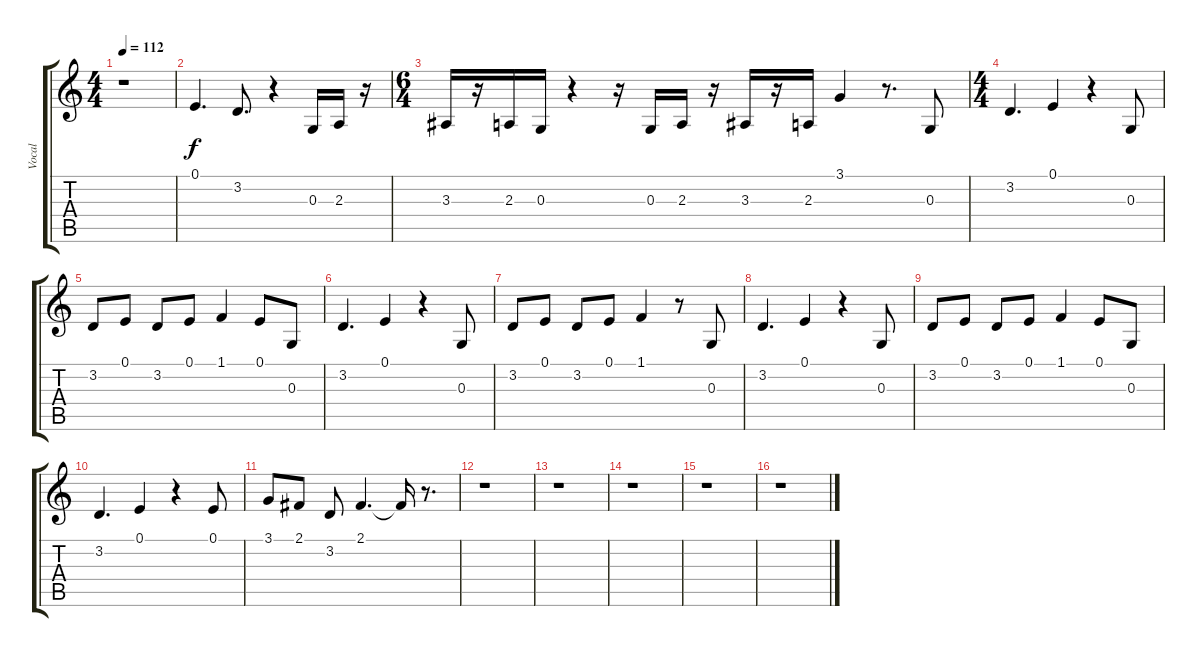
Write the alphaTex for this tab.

\track ("Vocal" "Vocal") {instrument lead2sawtooth}
\staff {score tabs}
\tuning (E4 B3 G3 D3 A2 E2) {hide}
\ts (4 4)
\tempo 112
\clef g2
\ks c
r.1{dy f} |
0.1.4{d} 3.2.8{d} r.4 0.3.16 2.3.16 r.16 |
\ts (6 4)
3.3.16 r.16 2.3.16 0.3.16 r.4 r.16 0.3.16 2.3.16 r.16 3.3.16 r.16 2.3.16 3.1.4 r.8{d} 0.3.8 |
\ts (4 4)
3.2.4{d} 0.1.4 r.4 0.3.8 |
3.2.8 0.1.8 3.2.8 0.1.8 1.1.4 0.1.8 0.3.8 |
3.2.4{d} 0.1.4 r.4 0.3.8 |
3.2.8 0.1.8 3.2.8 0.1.8 1.1.4 r.8 0.3.8 |
3.2.4{d} 0.1.4 r.4 0.3.8 |
3.2.8 0.1.8 3.2.8 0.1.8 1.1.4 0.1.8 0.3.8 |
3.2.4{d} 0.1.4 r.4 0.1.8 |
3.1.8 2.1.8 3.2.8 2.1.4{d} 2.1{t}.16 r.8{d} |
r.1 |
r.1 |
r.1 |
r.1 |
r.1
